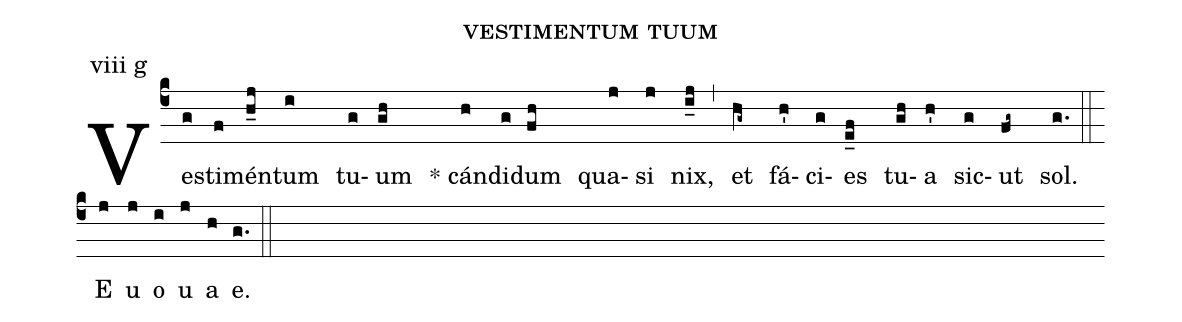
name:vestimentum tuum;
mode:viii g;
%%
(c4)Ves(g)ti(f)mén(h_j)tum(i) tu(g)um(gh) * cán(h)di(g)dum(fh) qua(j)si(j) nix,(i_j) (,) et(hg~) fá(h')ci(g)es(e_f) tu(gh)a(h') sic(g)ut(fg~) sol.(g.) (::) <eu> E(j) u(j) o(i) u(j) a(h) e.(g.) </eu> (::)
